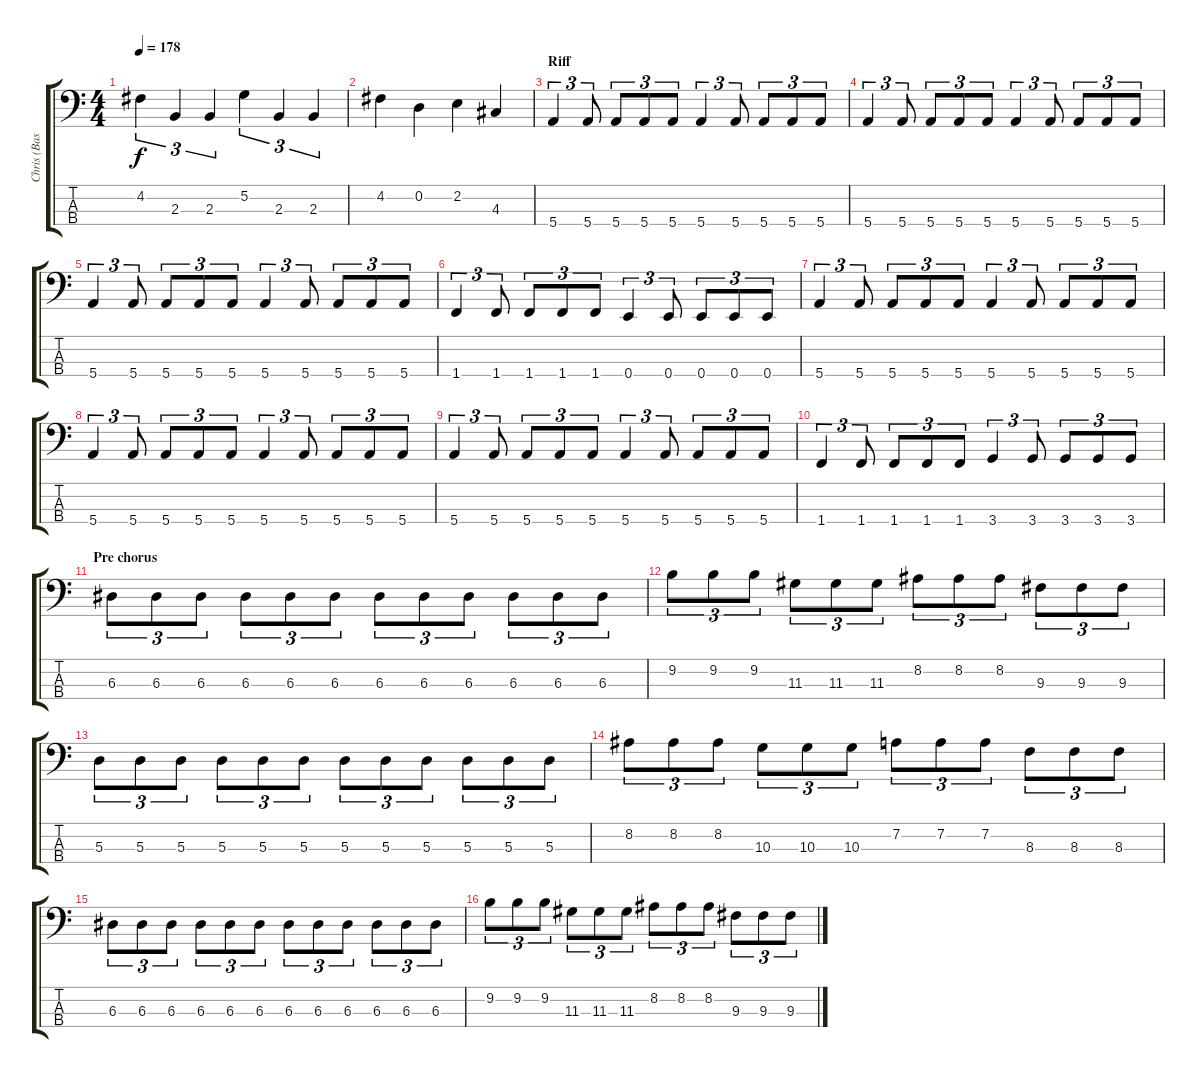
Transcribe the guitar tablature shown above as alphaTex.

\track ("Chris (Bass)" "Chris (Bas") {instrument electricbassfinger}
\staff {score tabs}
\tuning (G2 D2 A1 E1) {hide}
\ts (4 4)
\tempo 178
\clef f4
\ks c
4.2.4{tu (3 2) dy f} 2.3.4{tu (3 2)} 2.3.4{tu (3 2)} 5.2.4{tu (3 2)} 2.3.4{tu (3 2)} 2.3.4{tu (3 2)} |
4.2.4 0.2.4 2.2.4 4.3.4 |
\section ("" "Riff")
5.4.4{tu (3 2)} 5.4.8{tu (3 2)} 5.4.8{tu (3 2)} 5.4.8{tu (3 2)} 5.4.8{tu (3 2)} 5.4.4{tu (3 2)} 5.4.8{tu (3 2)} 5.4.8{tu (3 2)} 5.4.8{tu (3 2)} 5.4.8{tu (3 2)} |
5.4.4{tu (3 2)} 5.4.8{tu (3 2)} 5.4.8{tu (3 2)} 5.4.8{tu (3 2)} 5.4.8{tu (3 2)} 5.4.4{tu (3 2)} 5.4.8{tu (3 2)} 5.4.8{tu (3 2)} 5.4.8{tu (3 2)} 5.4.8{tu (3 2)} |
5.4.4{tu (3 2)} 5.4.8{tu (3 2)} 5.4.8{tu (3 2)} 5.4.8{tu (3 2)} 5.4.8{tu (3 2)} 5.4.4{tu (3 2)} 5.4.8{tu (3 2)} 5.4.8{tu (3 2)} 5.4.8{tu (3 2)} 5.4.8{tu (3 2)} |
1.4.4{tu (3 2)} 1.4.8{tu (3 2)} 1.4.8{tu (3 2)} 1.4.8{tu (3 2)} 1.4.8{tu (3 2)} 0.4.4{tu (3 2)} 0.4.8{tu (3 2)} 0.4.8{tu (3 2)} 0.4.8{tu (3 2)} 0.4.8{tu (3 2)} |
5.4.4{tu (3 2)} 5.4.8{tu (3 2)} 5.4.8{tu (3 2)} 5.4.8{tu (3 2)} 5.4.8{tu (3 2)} 5.4.4{tu (3 2)} 5.4.8{tu (3 2)} 5.4.8{tu (3 2)} 5.4.8{tu (3 2)} 5.4.8{tu (3 2)} |
5.4.4{tu (3 2)} 5.4.8{tu (3 2)} 5.4.8{tu (3 2)} 5.4.8{tu (3 2)} 5.4.8{tu (3 2)} 5.4.4{tu (3 2)} 5.4.8{tu (3 2)} 5.4.8{tu (3 2)} 5.4.8{tu (3 2)} 5.4.8{tu (3 2)} |
5.4.4{tu (3 2)} 5.4.8{tu (3 2)} 5.4.8{tu (3 2)} 5.4.8{tu (3 2)} 5.4.8{tu (3 2)} 5.4.4{tu (3 2)} 5.4.8{tu (3 2)} 5.4.8{tu (3 2)} 5.4.8{tu (3 2)} 5.4.8{tu (3 2)} |
1.4.4{tu (3 2)} 1.4.8{tu (3 2)} 1.4.8{tu (3 2)} 1.4.8{tu (3 2)} 1.4.8{tu (3 2)} 3.4.4{tu (3 2)} 3.4.8{tu (3 2)} 3.4.8{tu (3 2)} 3.4.8{tu (3 2)} 3.4.8{tu (3 2)} |
\section ("" "Pre chorus")
6.3.8{tu (3 2)} 6.3.8{tu (3 2)} 6.3.8{tu (3 2)} 6.3.8{tu (3 2)} 6.3.8{tu (3 2)} 6.3.8{tu (3 2)} 6.3.8{tu (3 2)} 6.3.8{tu (3 2)} 6.3.8{tu (3 2)} 6.3.8{tu (3 2)} 6.3.8{tu (3 2)} 6.3.8{tu (3 2)} |
9.2.8{tu (3 2)} 9.2.8{tu (3 2)} 9.2.8{tu (3 2)} 11.3.8{tu (3 2)} 11.3.8{tu (3 2)} 11.3.8{tu (3 2)} 8.2.8{tu (3 2)} 8.2.8{tu (3 2)} 8.2.8{tu (3 2)} 9.3.8{tu (3 2)} 9.3.8{tu (3 2)} 9.3.8{tu (3 2)} |
5.3.8{tu (3 2)} 5.3.8{tu (3 2)} 5.3.8{tu (3 2)} 5.3.8{tu (3 2)} 5.3.8{tu (3 2)} 5.3.8{tu (3 2)} 5.3.8{tu (3 2)} 5.3.8{tu (3 2)} 5.3.8{tu (3 2)} 5.3.8{tu (3 2)} 5.3.8{tu (3 2)} 5.3.8{tu (3 2)} |
8.2.8{tu (3 2)} 8.2.8{tu (3 2)} 8.2.8{tu (3 2)} 10.3.8{tu (3 2)} 10.3.8{tu (3 2)} 10.3.8{tu (3 2)} 7.2.8{tu (3 2)} 7.2.8{tu (3 2)} 7.2.8{tu (3 2)} 8.3.8{tu (3 2)} 8.3.8{tu (3 2)} 8.3.8{tu (3 2)} |
6.3.8{tu (3 2)} 6.3.8{tu (3 2)} 6.3.8{tu (3 2)} 6.3.8{tu (3 2)} 6.3.8{tu (3 2)} 6.3.8{tu (3 2)} 6.3.8{tu (3 2)} 6.3.8{tu (3 2)} 6.3.8{tu (3 2)} 6.3.8{tu (3 2)} 6.3.8{tu (3 2)} 6.3.8{tu (3 2)} |
9.2.8{tu (3 2)} 9.2.8{tu (3 2)} 9.2.8{tu (3 2)} 11.3.8{tu (3 2)} 11.3.8{tu (3 2)} 11.3.8{tu (3 2)} 8.2.8{tu (3 2)} 8.2.8{tu (3 2)} 8.2.8{tu (3 2)} 9.3.8{tu (3 2)} 9.3.8{tu (3 2)} 9.3.8{tu (3 2)}
